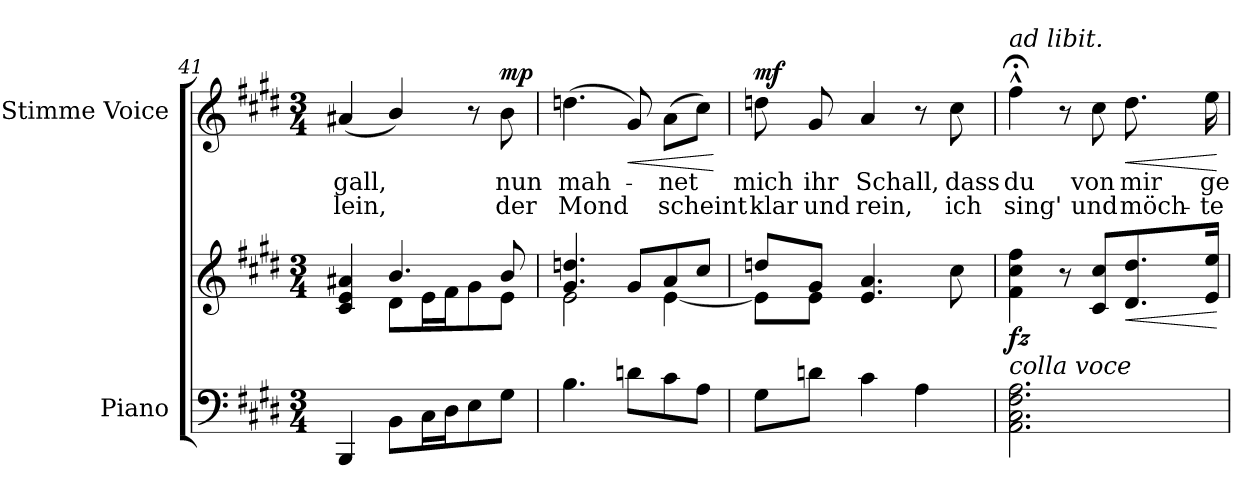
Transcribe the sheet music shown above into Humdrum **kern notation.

**kern	**kern	**dynam	**kern	**text	**text	**dynam
*part2	*part2	*part2	*part1	*part1	*part1	*part1
*staff3	*staff2	*staff2/3	*staff1	*staff1	*staff1	*staff1
*I"Piano	*	*	*I"Stimme Voice	*	*	*
*I'Pno	*	*	*	*	*	*
*clefF4	*clefG2	*	*clefG2	*	*	*
*k[f#c#g#d#]	*k[f#c#g#d#]	*	*k[f#c#g#d#]	*	*	*
*M3/4	*M3/4	*	*M3/4	*	*	*
=41	=41	=41	=41	=41	=41	=41
*	*^	*	*	*	*	*
!	!	!	!	!	!LO:LY:b	!LO:LY:b	!
4BBB/	4c#/ 4e/ 4a#X/	4ryy	.	(<4a#X/	-gall,	-lein,	.
8BB\L	4.b/	8d#\L	.	4b/)	.	.	.
16C#\L	.	16e\L	.	.	.	.	.
16D#\J	.	16f#\J	.	.	.	.	.
8E\	.	8g#\	.	8r	.	.	.
!	!	!	!	!	!LO:LY:b	!LO:LY:b	!LO:DY:a
8G#\J	8b/	8e\J	.	8b\	nun	der	mp
=42	=42	=42	=42	=42	=42	=42	=42
!	!	!	!	!	!LO:LY:b	!LO:LY:b	!
4.B\	4.g#/ 4.ddn/	2e\	.	(>4.ddn\	mah-	Mond	.
!	!	!	!	!	!	!	!LO:HP:b
8dn\L	8g#/L	.	.	8g#/)	.	.	<
!	!	!	!	!	!LO:LY:b	!LO:LY:b	!
8c#\	8a/	[4e\	.	(>8a\L	-net	scheint	.
8A\J	8cc#/J	.	.	8cc#\J)	.	.	.
*	*v	*v	*	*	*	*	*
.	.	.	.	.	.	[
!!LO:LB:g=z
=43	=43	=43	=43	=43	=43	=43
*	*^	*	*	*	*	*
!	!	!	!	!	!LO:LY:b	!LO:LY:b	!LO:DY:a
8G#\L	8ddn/L	8e\L]	.	8ddn\	mich	klar	mf
!	!	!	!	!	!LO:LY:b	!LO:LY:b	!
8dn\J	8g#/J	8e\J	.	8g#/	ihr	und	.
!	!	!	!	!	!LO:LY:b	!LO:LY:b	!
4c#\	4.e/ 4.a/	2ryy	.	4a/	Schall,	rein,	.
4A\	.	.	.	8r	.	.	.
!	!	!	!	!	!LO:LY:b	!LO:LY:b	!
.	8cc#\	.	.	8cc#\	dass	ich	.
*	*v	*v	*	*	*	*	*
=44	=44	=44	=44	=44	=44	=44
!	!	!	!LO:TX:a:i:t=ad libit.	!	!	!
!LO:TX:a:i:t=colla voce	!	!	!	!	!	!
!	!	!LO:DY:b	!	!LO:LY:b	!LO:LY:b	!
2.AA\ 2.C#\ 2.F#\ 2.A\	4f#\ 4cc#\ 4ff#\	fz	4ff#;<^^\	du	sing'	.
.	8r	.	8r	.	.	.
!	!	!	!	!LO:LY:b	!LO:LY:b	!
.	8c#/ 8cc#/L	.	8cc#\	von	und	.
*	*	*	*MM60	*	*	*
!	!	!LO:HP:b	!	!LO:LY:b	!LO:LY:b	!LO:HP:b
.	8.d#/ 8.dd#/	<	8.dd#\	mir	möch-	<
!	!	!	!	!LO:LY:b	!LO:LY:b	!
.	16e/ 16ee/Jk	.	16ee\	ge-	-te	.
.	.	[	.	.	.	[
=	=	=	=	=	=	=
*-	*-	*-	*-	*-	*-	*-
